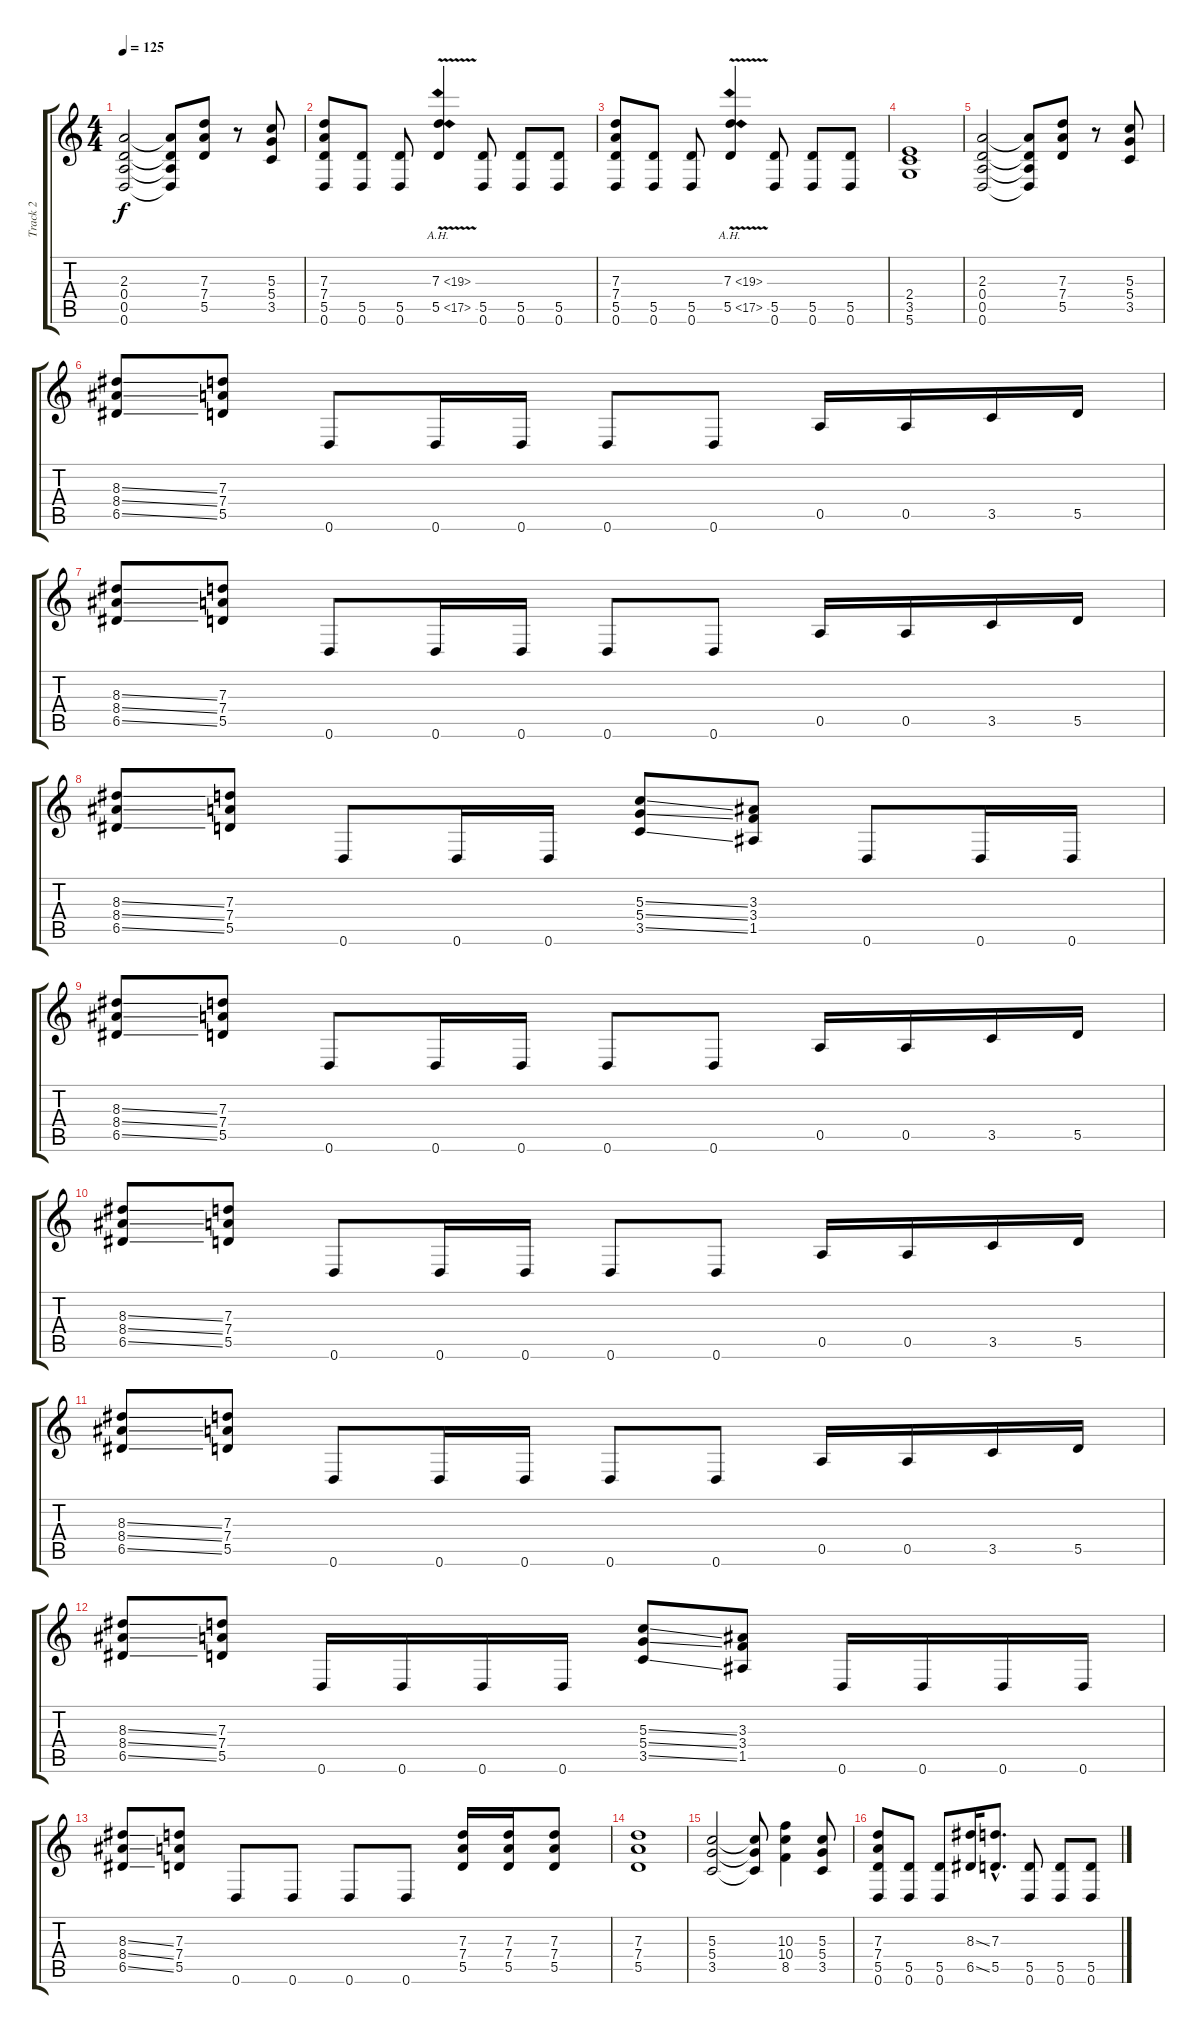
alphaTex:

\track ("Track 2" "Track 2") {instrument distortionguitar}
\staff {score tabs}
\tuning (E4 B3 G3 D3 A2 D2) {hide}
\ts (4 4)
\tempo 125
\clef g2
\ks c
(2.3 0.4 0.5 0.6).2{dy f} (2.3{t} 0.4{t} 0.5{t} 0.6{t}).8 (7.3 7.4 5.5).8 r.8 (5.3 5.4 3.5).8 |
(7.3 7.4 5.5 0.6).8 (5.5 0.6).8 (5.5 0.6).8 (7.3{ah 12} 5.5{ah 12 v}).4 (5.5 0.6).8{instrument distortionguitar} (5.5 0.6).8 (5.5 0.6).8 |
(7.3 7.4 5.5 0.6).8 (5.5 0.6).8 (5.5 0.6).8 (7.3{ah 12} 5.5{ah 12 v}).4 (5.5 0.6).8{instrument distortionguitar} (5.5 0.6).8 (5.5 0.6).8 |
(2.4 3.5 5.6).1 |
(2.3 0.4 0.5 0.6).2 (2.3{t} 0.4{t} 0.5{t} 0.6{t}).8 (7.3 7.4 5.5).8 r.8 (5.3 5.4 3.5).8 |
(8.3{ss} 8.4{ss} 6.5{ss}).8 (7.3 7.4 5.5).8 0.6.8 0.6.16 0.6.16 0.6.8 0.6.8 0.5.16 0.5.16 3.5.16 5.5.16 |
(8.3{ss} 8.4{ss} 6.5{ss}).8 (7.3 7.4 5.5).8 0.6.8 0.6.16 0.6.16 0.6.8 0.6.8 0.5.16 0.5.16 3.5.16 5.5.16 |
(8.3{ss} 8.4{ss} 6.5{ss}).8 (7.3 7.4 5.5).8 0.6.8 0.6.16 0.6.16 (5.3{ss} 5.4{ss} 3.5{ss}).8 (3.3 3.4 1.5).8 0.6.8 0.6.16 0.6.16 |
(8.3{ss} 8.4{ss} 6.5{ss}).8 (7.3 7.4 5.5).8 0.6.8 0.6.16 0.6.16 0.6.8 0.6.8 0.5.16 0.5.16 3.5.16 5.5.16 |
(8.3{ss} 8.4{ss} 6.5{ss}).8 (7.3 7.4 5.5).8 0.6.8 0.6.16 0.6.16 0.6.8 0.6.8 0.5.16 0.5.16 3.5.16 5.5.16 |
(8.3{ss} 8.4{ss} 6.5{ss}).8 (7.3 7.4 5.5).8 0.6.8 0.6.16 0.6.16 0.6.8 0.6.8 0.5.16 0.5.16 3.5.16 5.5.16 |
(8.3{ss} 8.4{ss} 6.5{ss}).8 (7.3 7.4 5.5).8 0.6.16 0.6.16 0.6.16 0.6.16 (5.3{ss} 5.4{ss} 3.5{ss}).8 (3.3 3.4 1.5).8 0.6.16 0.6.16 0.6.16 0.6.16 |
(8.3{ss} 8.4{ss} 6.5{ss}).8 (7.3 7.4 5.5).8 0.6.8 0.6.8 0.6.8 0.6.8 (7.3 7.4 5.5).16 (7.3 7.4 5.5).16 (7.3 7.4 5.5).8 |
(7.3 7.4 5.5).1 |
(5.3 5.4 3.5).2 (5.3{t} 5.4{t} 3.5{t}).8 (10.3 10.4 8.5).4 (5.3 5.4 3.5).8 |
(7.3 7.4 5.5 0.6).8 (5.5 0.6).8 (5.5 0.6).8 (8.3{ss} 6.5{ss}).16 (7.3{hac} 5.5{hac}).8{d} (5.5 0.6).8 (5.5 0.6).8 (5.5 0.6).8
